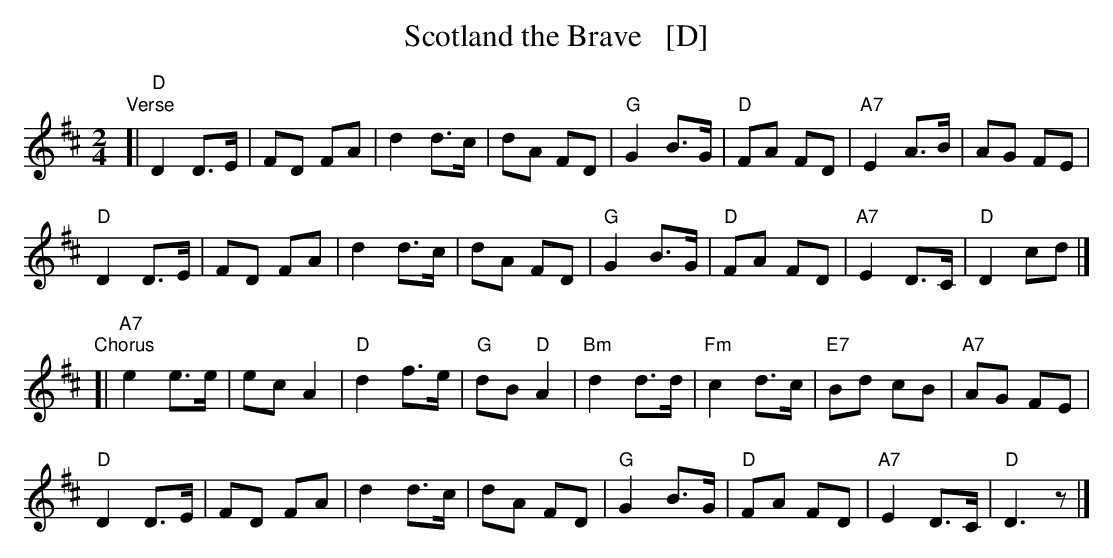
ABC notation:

X:1
T: Scotland the Brave   [D]
M: 2/4
L: 1/8
K: D
"Verse"[|\
"D"D2 D>E | FD FA | d2 d>c | dA FD | "G"G2 B>G | "D"FA FD | "A7"E2 A>B | AG FE |
"D"D2 D>E | FD FA | d2 d>c | dA FD | "G"G2 B>G | "D"FA FD | "A7"E2 D>C | "D"D2 cd |]
"Chorus"[|\
"A7"e2 e>e | ec A2 | "D"d2 f>e | "G"dB "D"A2 | "Bm"d2 d>d | "Fm"c2 d>c | "E7"Bd cB | "A7"AG FE |
"D"D2 D>E | FD FA | d2 d>c | dA FD | "G"G2 B>G | "D"FA FD | "A7"E2 D>C | "D"D3 z |]
